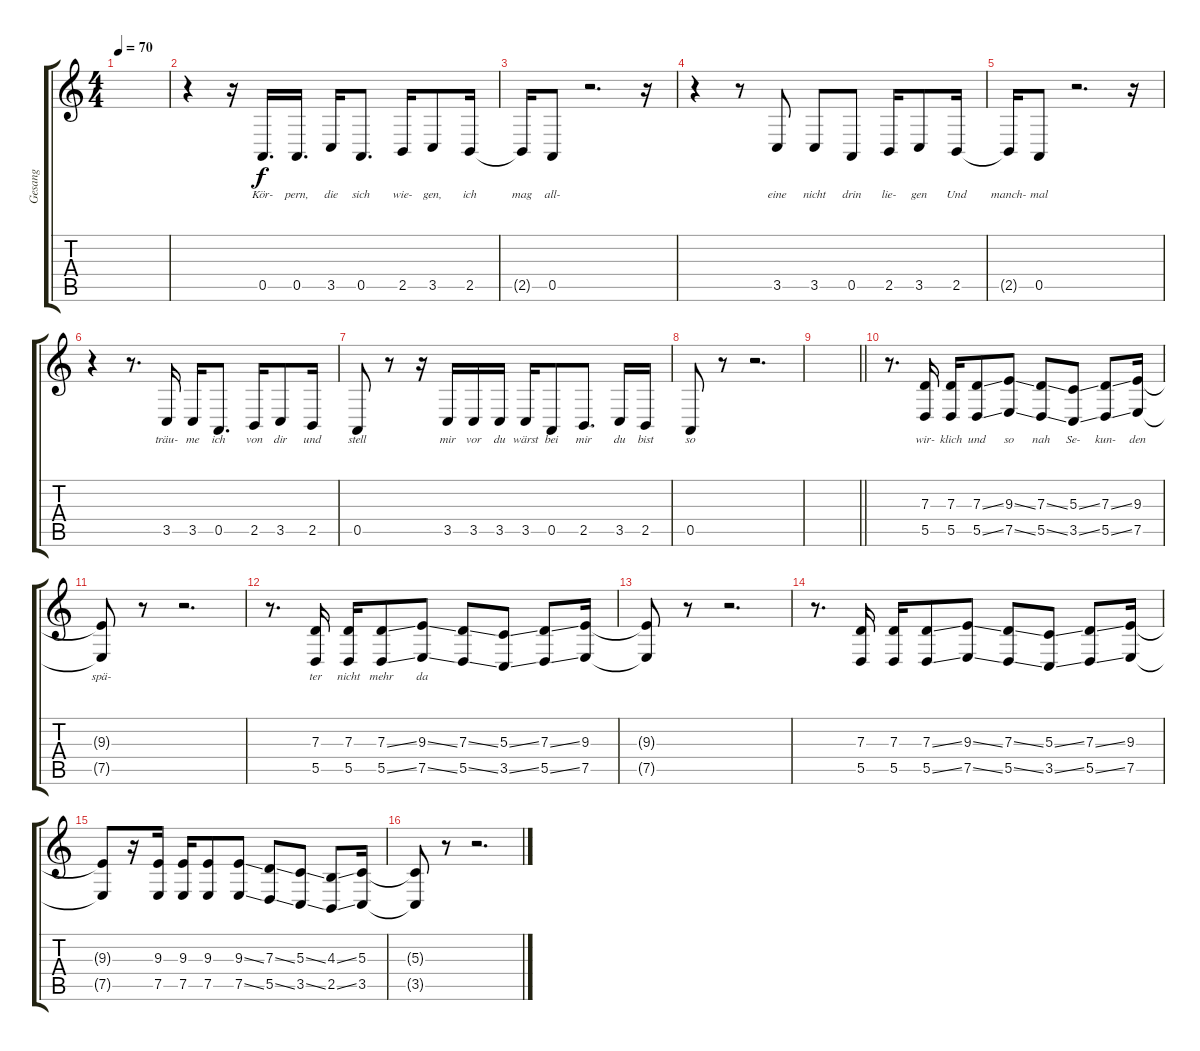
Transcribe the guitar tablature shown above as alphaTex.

\track ("Gesang" "Gesang") {instrument lead5charang}
\staff {score tabs}
\tuning (E4 B3 G3 D3 A2 E2) {hide}
\ts (4 4)
\tempo 70
\clef g2
\ks c
|
r.4 r.16 0.5.16{d lyrics (0 "Kör-") lyrics (1 "") lyrics (2 "") lyrics (3 "") lyrics (4 "")} 0.5.16{d lyrics (0 "pern,") lyrics (1 "") lyrics (2 "") lyrics (3 "") lyrics (4 "")} 3.5.16{lyrics (0 "die") lyrics (1 "") lyrics (2 "") lyrics (3 "") lyrics (4 "")} 0.5.8{d lyrics (0 "sich") lyrics (1 "") lyrics (2 "") lyrics (3 "") lyrics (4 "")} 2.5.16{lyrics (0 "wie-") lyrics (1 "") lyrics (2 "") lyrics (3 "") lyrics (4 "")} 3.5.8{lyrics (0 "gen,") lyrics (1 "") lyrics (2 "") lyrics (3 "") lyrics (4 "")} 2.5.16{lyrics (0 "ich") lyrics (1 "") lyrics (2 "") lyrics (3 "") lyrics (4 "")} |
2.5{t}.16{lyrics (0 "mag") lyrics (1 "") lyrics (2 "") lyrics (3 "") lyrics (4 "")} 0.5.8{lyrics (0 "all-") lyrics (1 "") lyrics (2 "") lyrics (3 "") lyrics (4 "")} r.2{d} r.16 |
r.4 r.8 3.5.8{lyrics (0 "eine") lyrics (1 "") lyrics (2 "") lyrics (3 "") lyrics (4 "")} 3.5.8{lyrics (0 "nicht") lyrics (1 "") lyrics (2 "") lyrics (3 "") lyrics (4 "")} 0.5.8{lyrics (0 "drin") lyrics (1 "") lyrics (2 "") lyrics (3 "") lyrics (4 "")} 2.5.16{lyrics (0 "lie-") lyrics (1 "") lyrics (2 "") lyrics (3 "") lyrics (4 "")} 3.5.8{lyrics (0 "gen") lyrics (1 "") lyrics (2 "") lyrics (3 "") lyrics (4 "")} 2.5.16{lyrics (0 "Und") lyrics (1 "") lyrics (2 "") lyrics (3 "") lyrics (4 "")} |
2.5{t}.16{lyrics (0 "manch-") lyrics (1 "") lyrics (2 "") lyrics (3 "") lyrics (4 "")} 0.5.8{lyrics (0 "mal") lyrics (1 "") lyrics (2 "") lyrics (3 "") lyrics (4 "")} r.2{d} r.16 |
r.4 r.8{d} 3.5.16{lyrics (0 "träu-") lyrics (1 "") lyrics (2 "") lyrics (3 "") lyrics (4 "")} 3.5.16{lyrics (0 "me") lyrics (1 "") lyrics (2 "") lyrics (3 "") lyrics (4 "")} 0.5.8{d lyrics (0 "ich") lyrics (1 "") lyrics (2 "") lyrics (3 "") lyrics (4 "")} 2.5.16{lyrics (0 "von") lyrics (1 "") lyrics (2 "") lyrics (3 "") lyrics (4 "")} 3.5.8{lyrics (0 "dir") lyrics (1 "") lyrics (2 "") lyrics (3 "") lyrics (4 "")} 2.5.16{lyrics (0 "und") lyrics (1 "") lyrics (2 "") lyrics (3 "") lyrics (4 "")} |
0.5.8{lyrics (0 "stell") lyrics (1 "") lyrics (2 "") lyrics (3 "") lyrics (4 "")} r.8 r.16 3.5.16{lyrics (0 "mir") lyrics (1 "") lyrics (2 "") lyrics (3 "") lyrics (4 "")} 3.5.16{lyrics (0 "vor") lyrics (1 "") lyrics (2 "") lyrics (3 "") lyrics (4 "")} 3.5.16{lyrics (0 "du") lyrics (1 "") lyrics (2 "") lyrics (3 "") lyrics (4 "")} 3.5.16{lyrics (0 "wärst") lyrics (1 "") lyrics (2 "") lyrics (3 "") lyrics (4 "")} 0.5.8{lyrics (0 "bei") lyrics (1 "") lyrics (2 "") lyrics (3 "") lyrics (4 "")} 2.5.8{d lyrics (0 "mir") lyrics (1 "") lyrics (2 "") lyrics (3 "") lyrics (4 "")} 3.5.16{lyrics (0 "du") lyrics (1 "") lyrics (2 "") lyrics (3 "") lyrics (4 "")} 2.5.16{lyrics (0 "bist") lyrics (1 "") lyrics (2 "") lyrics (3 "") lyrics (4 "")} |
0.5.8{lyrics (0 "so") lyrics (1 "") lyrics (2 "") lyrics (3 "") lyrics (4 "")} r.8 r.2{d} |
\barLineRight lightlight
|
r.8{d} (7.3 5.5).16{lyrics (0 "wir-") lyrics (1 "") lyrics (2 "") lyrics (3 "") lyrics (4 "")} (7.3 5.5).16{lyrics (0 "klich") lyrics (1 "") lyrics (2 "") lyrics (3 "") lyrics (4 "")} (7.3{ss} 5.5{ss}).8{lyrics (0 "und") lyrics (1 "") lyrics (2 "") lyrics (3 "") lyrics (4 "")} (9.3{ss} 7.5{ss}).8{lyrics (0 "so") lyrics (1 "") lyrics (2 "") lyrics (3 "") lyrics (4 "")} (7.3{ss} 5.5{ss}).8{lyrics (0 "nah") lyrics (1 "") lyrics (2 "") lyrics (3 "") lyrics (4 "")} (5.3{ss} 3.5{ss}).8{lyrics (0 "Se-") lyrics (1 "") lyrics (2 "") lyrics (3 "") lyrics (4 "")} (7.3{ss} 5.5{ss}).8{lyrics (0 "kun-") lyrics (1 "") lyrics (2 "") lyrics (3 "") lyrics (4 "")} (9.3 7.5).16{lyrics (0 "den") lyrics (1 "") lyrics (2 "") lyrics (3 "") lyrics (4 "")} |
(9.3{t} 7.5{t}).8{lyrics (0 "spä-") lyrics (1 "") lyrics (2 "") lyrics (3 "") lyrics (4 "")} r.8 r.2{d} |
r.8{d} (7.3 5.5).16{lyrics (0 "ter") lyrics (1 "") lyrics (2 "") lyrics (3 "") lyrics (4 "")} (7.3 5.5).16{lyrics (0 "nicht") lyrics (1 "") lyrics (2 "") lyrics (3 "") lyrics (4 "")} (7.3{ss} 5.5{ss}).8{lyrics (0 "mehr") lyrics (1 "") lyrics (2 "") lyrics (3 "") lyrics (4 "")} (9.3{ss} 7.5{ss}).8{lyrics (0 "da") lyrics (1 "") lyrics (2 "") lyrics (3 "") lyrics (4 "")} (7.3{ss} 5.5{ss}).8 (5.3{ss} 3.5{ss}).8 (7.3{ss} 5.5{ss}).8 (9.3 7.5).16 |
(9.3{t} 7.5{t}).8 r.8 r.2{d} |
r.8{d} (7.3 5.5).16 (7.3 5.5).16 (7.3{ss} 5.5{ss}).8 (9.3{ss} 7.5{ss}).8 (7.3{ss} 5.5{ss}).8 (5.3{ss} 3.5{ss}).8 (7.3{ss} 5.5{ss}).8 (9.3 7.5).16 |
(9.3{t} 7.5{t}).8 r.16 (9.3 7.5).16 (9.3 7.5).16 (9.3 7.5).8 (9.3{ss} 7.5{ss}).8 (7.3{ss} 5.5{ss}).8 (5.3{ss} 3.5{ss}).8 (4.3{ss} 2.5{ss}).8 (5.3 3.5).16 |
(5.3{t} 3.5{t}).8 r.8 r.2{d}
